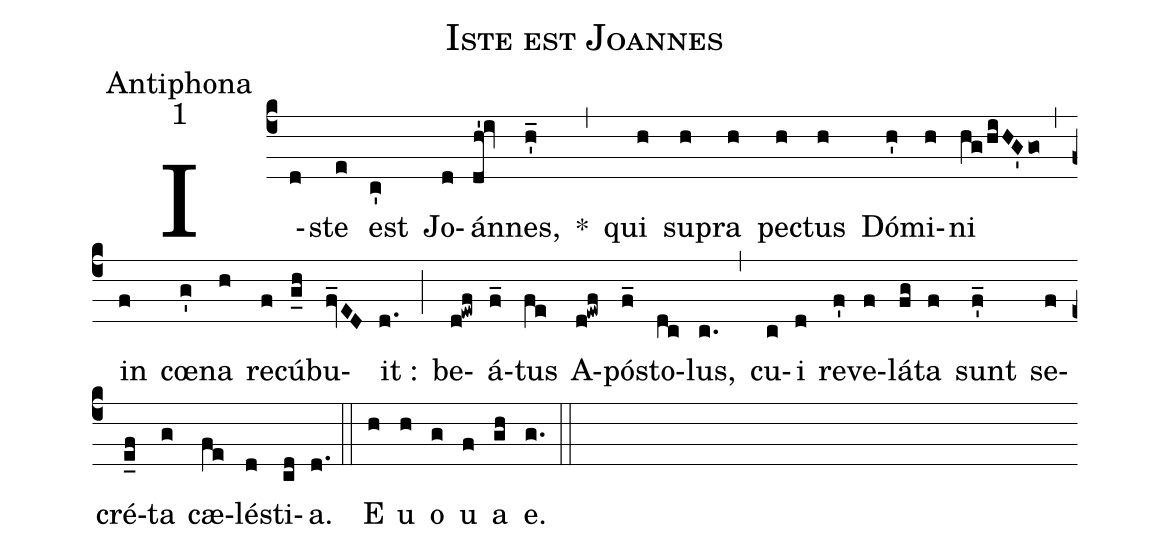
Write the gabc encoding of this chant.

name:Iste est Joannes;
office-part:Antiphona;
mode:1;
%%
(c4) I(d)ste(e) est(c') Jo(d)án(dh'!iv)nes,(h'_) *(,) qui(h) su(h)pra(h) pe(h)ctus(h) Dó(h')mi(h)ni(hg/hiHG'go) (,) in(f) cœ(g')na(h) re(f)cú(g_h)bu(fv_ED)it :(d.) (;) be(d!ewf)á(f_)tus(fe) A(d!ewf)pó(f_)sto(dc)lus,(c.) (,) cu(c)i(d) re(f')ve(f)lá(fg)ta(f) sunt(f'_) se(f)cré(e_f)ta(g) cæ(fe)lé(d)sti(cd)a.(d.) (::) E(h) u(h) o(g) u(f) a(gh) e.(g.) (::)
